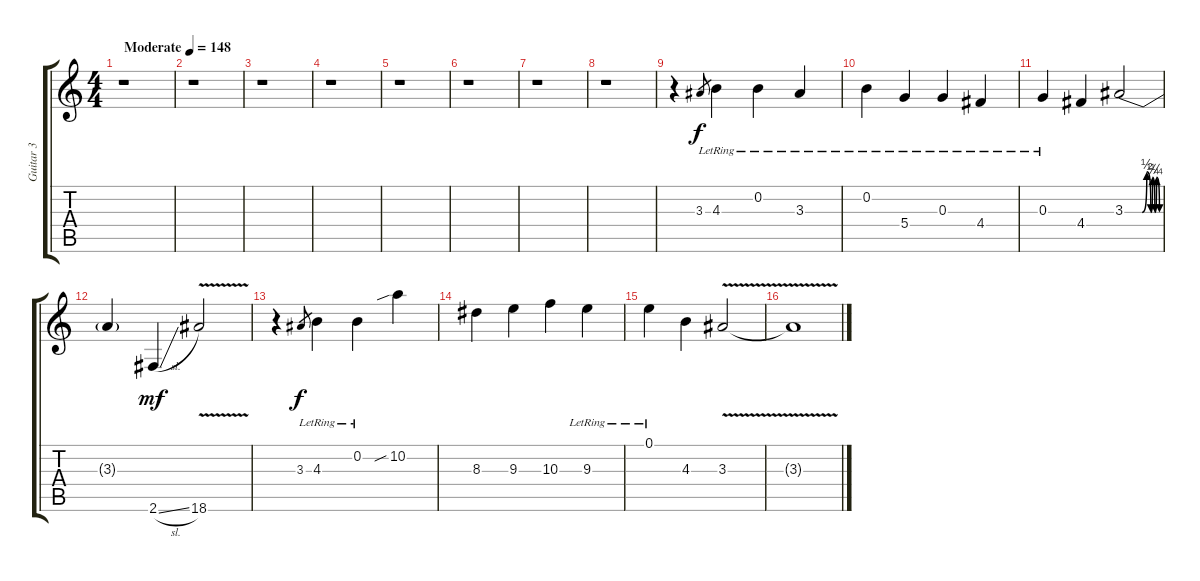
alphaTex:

\track ("Guitar 3" "Guitar 3") {instrument distortionguitar}
\staff {score tabs}
\tuning (E4 B3 G3 D3 A2 E2) {hide}
\ts (4 4)
\tempo (148 "Moderate")
\clef g2
\ks c
r.1{dy f instrument distortionguitar} |
r.1 |
r.1 |
r.1 |
r.1 |
r.1 |
r.1 |
r.1 |
r.4 3.3.8{gr} 4.3{lr}.4 0.2{lr}.4 3.3{lr}.4 |
0.2{lr}.4 5.4{lr}.4 0.3{lr}.4 4.4{lr}.4 |
0.3{lr}.4 4.4.4 3.3{be (custom 0 0 15 0 30 0 38 2 45 0 48 1 52 0 55 1 60 0)}.2 |
3.3{t}.4 2.6{sl}.4{dy mf} 18.6{v}.2 |
r.4 3.3.8{gr dy f} 4.3{lr}.4 0.2{lr}.4 10.2{sib}.4 |
8.3.4 9.3.4 10.3.4 9.3{lr}.4 |
0.1{lr}.4 4.3.4 3.3{v}.2 |
3.3{t}.1
